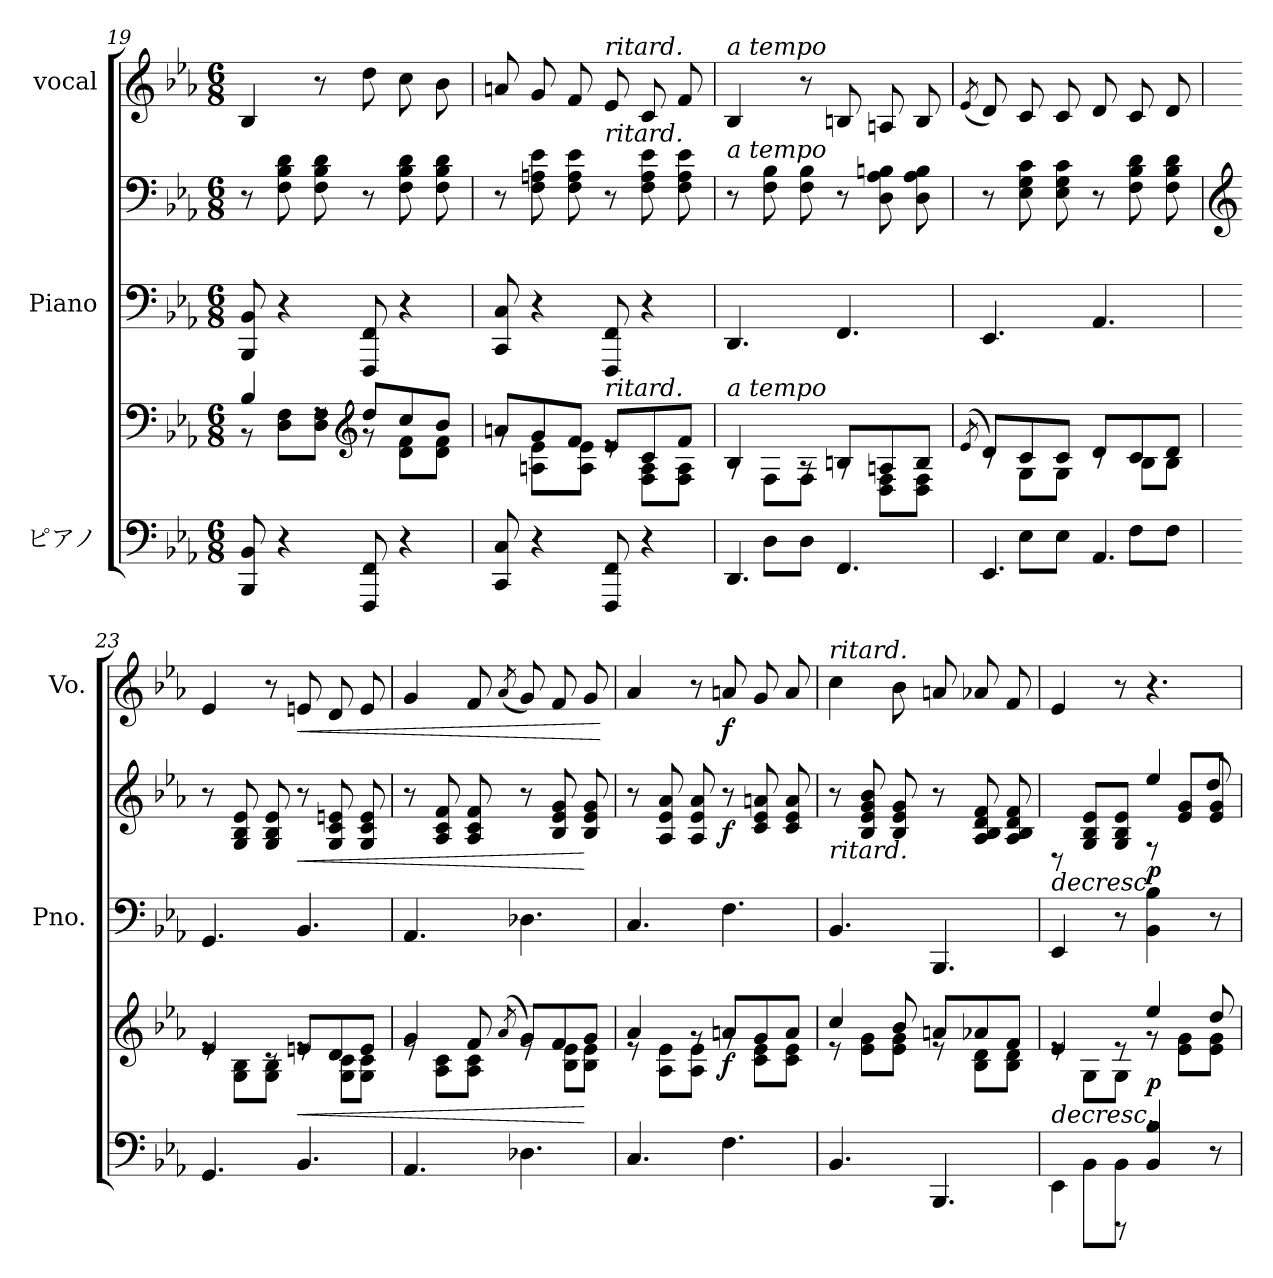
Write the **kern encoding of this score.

**kern	**kern	**dynam	**kern	**kern	**dynam	**kern	**dynam
*part3	*part3	*part3	*part2	*part2	*part2	*part1	*part1
*staff5	*staff4	*staff4/5	*staff3	*staff2	*staff2/3	*staff1	*staff1
*I"ピアノ	*	*	*I"Piano	*	*	*I"vocal	*
*	*	*	*I'Pno.	*	*	*I'Vo.	*
*clefF4	*clefF4	*	*clefF4	*clefF4	*	*clefG2	*
*k[b-e-a-]	*k[b-e-a-]	*	*k[b-e-a-]	*k[b-e-a-]	*	*k[b-e-a-]	*
*M6/8	*M6/8	*	*M6/8	*M6/8	*	*M6/8	*
=19	=19	=19	=19	=19	=19	=19	=19
*	*^	*	*	*	*	*	*
8BBB-/ 8BB-/	4B-/	8r	.	8BBB-/ 8BB-/	8r	.	4B-/	.
4r	.	8D\ 8F\L	.	4r	8F\ 8B-\ 8d\	.	.	.
.	8rF	8D\ 8F\J	.	.	8F\ 8B-\ 8d\	.	8r	.
*	*clefG2	*	*	*	*	*	*	*
8FFF/ 8FF/	8dd/L	8r	.	8FFF/ 8FF/	8r	.	8dd\	.
4r	8cc/	8d\ 8f\L	.	4r	8F\ 8B-\ 8d\	.	8cc\	.
.	8b-/J	8d\ 8f\J	.	.	8F\ 8B-\ 8d\	.	8b-\	.
=20	=20	=20	=20	=20	=20	=20	=20	=20
8CC/ 8C/	8an/L	8rg	.	8CC/ 8C/	8r	.	8an/	.
4r	8g/	8An\ 8e-\L	.	4r	8F\ 8An\ 8e-\	.	8g/	.
.	8f/J	8A\ 8e-\J	.	.	8F\ 8A\ 8e-\	.	8f/	.
!	!	!	!	!	!	!	!LO:TX:a:i:t=ritard.	!
!	!	!	!	!	!LO:TX:a:i:t=ritard.	!	!	!
!	!LO:TX:a:i:t=ritard.	!	!	!	!	!	!	!
8FFF/ 8FF/	8e-/L	8re	.	8FFF/ 8FF/	8r	.	8e-/	.
4r	8c/	8F\ 8A\L	.	4r	8F\ 8A\ 8e-\	.	8c/	.
.	8f/J	8F\ 8A\J	.	.	8F\ 8A\ 8e-\	.	8f/	.
=21	=21	=21	=21	=21	=21	=21	=21	=21
*^	*	*	*	*	*	*	*	*
!	!	!	!	!	!	!	!	!LO:TX:a:i:t=a tempo	!
!	!	!	!	!	!	!LO:TX:a:i:t=a tempo	!	!	!
!	!	!LO:TX:a:i:t=a tempo	!	!	!	!	!	!	!
4.DD/	8ryy	4B-/	8rA	.	4.DD/	8r	.	4B-/	.
.	8D\L	.	8F\L	.	.	8F\ 8B-\	.	.	.
.	8D\J	8rA	8F\J	.	.	8F\ 8B-\	.	8r	.
4.FF/	4.ryy	8Bn/L	8rA	.	4.FF/	8r	.	8Bn/	.
.	.	8An/	8D\ 8F\L	.	.	8D\ 8A-\ 8Bn\	.	8An/	.
.	.	8B/J	8D\ 8F\J	.	.	8D\ 8A-\ 8B\	.	8B/	.
!!LO:LB:g=z
=22	=22	=22	=22	=22	=22	=22	=22	=22	=22
.	.	(8qe-/	.	.	.	.	.	(8qe-/	.
4.EE-/	8ryy	8d/L)	8rc	.	4.EE-/	8r	.	8d/)	.
.	8E-\L	8c/	8G\L	.	.	8E-\ 8G\ 8c\	.	8c/	.
.	8E-\J	8c/J	8G\J	.	.	8E-\ 8G\ 8c\	.	8c/	.
4.AA-/	8ryy	8d/L	8rc	.	4.AA-/	8r	.	8d/	.
.	8F\L	8c/	8B-\L	.	.	8F\ 8B-\ 8d\	.	8c/	.
.	8F\J	8d/J	8B-\J	.	.	8F\ 8B-\ 8d\	.	8d/	.
*v	*v	*	*	*	*	*	*	*	*
=23	=23	=23	=23	=23	=23	=23	=23	=23
*	*	*	*	*	*clefG2	*	*	*
4.GG/	4e-/	8re	.	4.GG/	8r	.	4e-/	.
.	.	8G\ 8B-\L	.	.	8G/ 8B-/ 8e-/	.	.	.
.	8rc	8G\ 8B-\J	.	.	8G/ 8B-/ 8e-/	.	8r	.
!	!	!	!LO:HP:b	!	!	!LO:HP:b	!	!LO:HP:b
4.BB-/	8en/L	8re	<	4.BB-/	8r	<	8en/	<
.	8d/	8G\ 8c\L	.	.	8G/ 8c/ 8en/	.	8d/	.
.	8e/J	8G\ 8c\J	.	.	8G/ 8c/ 8e/	.	8e/	.
=24	=24	=24	=24	=24	=24	=24	=24	=24
4.AA-/	4g/	8re	.	4.AA-/	8r	.	4g/	.
.	.	8A-\ 8c\L	.	.	8A-/ 8c/ 8f/	.	.	.
.	8f/	8A-\ 8c\J	.	.	8A-/ 8c/ 8f/	.	8f/	.
.	(8qa-/	.	.	.	.	.	(8qa-/	.
4.D-X\	8g/L)	8re	.	4.D-X\	8r	.	8g/)	.
.	8f/	8B-\ 8e-\L	.	.	8B-/ 8e-/ 8g/	.	8f/	.
.	8g/J	8B-\ 8e-\J	[	.	8B-/ 8e-/ 8g/	[	8g/	.
*	*v	*v	*	*	*	*	*	*
.	.	.	.	.	.	.	[
=25	=25	=25	=25	=25	=25	=25	=25
*	*^	*	*	*	*	*	*
4.C/	4a-/	8re	.	4.C/	8r	.	4a-/	.
.	.	8A-\ 8e-\L	.	.	8A-/ 8e-/ 8a-/	.	.	.
.	8rg	8A-\ 8e-\J	.	.	8A-/ 8e-/ 8a-/	.	8r	.
!	!	!	!LO:DY:b	!	!	!LO:DY:b	!	!LO:DY:b
4.F\	8an/L	8rg	f	4.F\	8r	f	8an/	f
.	8g/	8c\ 8e-\L	.	.	8c/ 8e-/ 8an/	.	8g/	.
.	8a/J	8c\ 8e-\J	.	.	8c/ 8e-/ 8a/	.	8a/	.
!!LO:PB:g=z
=26	=26	=26	=26	=26	=26	=26	=26	=26
!	!	!	!	!	!	!	!LO:TX:a:i:t=ritard.	!
!	!	!	!	!	!LO:TX:b:i:t=ritard.	!	!	!
4.BB-/	4cc/	8r	.	4.BB-/	8r	.	4cc\	.
.	.	8e-\ 8g\L	.	.	8B-/ 8e-/ 8g/ 8b-/	.	.	.
.	8b-/	8e-\ 8g\J	.	.	8B-/ 8e-/ 8g/	.	8b-\	.
4.BBB-/	8an/L	8re	.	4.BBB-/	8r	.	8an/	.
.	8a-X/	8B-\ 8d\L	.	.	8A-/ 8B-/ 8d/ 8f/	.	8a-X/	.
.	8f/J	8B-\ 8d\J	.	.	8A-/ 8B-/ 8d/ 8f/	.	8f/	.
=27	=27	=27	=27	=27	=27	=27	=27	=27
*^	*	*	*	*	*	*	*	*
!	!	!	!	!LO:HP:b	!	!	!LO:HP:b	!	!
*	*	*	*^	*	*	*^	*	*	*
4EE-\	8ryy	4e-/	8re	4.ryy	>	4EE-/	8rD	4.ryy	>	4e-/	.
.	8BB-\L	.	8G\L	.	.	.	8G/ 8B-/ 8e-/L	.	.	.	.
8rDDD	8BB-\J	8re	8G\J	.	.	8r	8G/ 8B-/ 8e-/J	.	.	8r	.
!	!	!	!	!	!LO:DY:a=2	!	!	!	!LO:DY:a=2	!	!
4BB-/ 4B-/	4.ryy	4.ryy	8rg	4ee-/	p	4BB-\ 4B-\	8rF	4ee-/	p	4.r	.
.	.	.	8e-\ 8g\L	.	.	.	8e-/ 8g/L	.	.	.	.
8r	.	.	8e-\ 8g\J	8dd/	.	8r	8e-/ 8g/J	8dd/	.	.	.
*v	*v	*	*	*	*	*	*v	*v	*	*	*
*	*v	*v	*v	*	*	*	*	*	*
.	.	]	.	.	]	.	.
=	=	=	=	=	=	=	=
*-	*-	*-	*-	*-	*-	*-	*-
